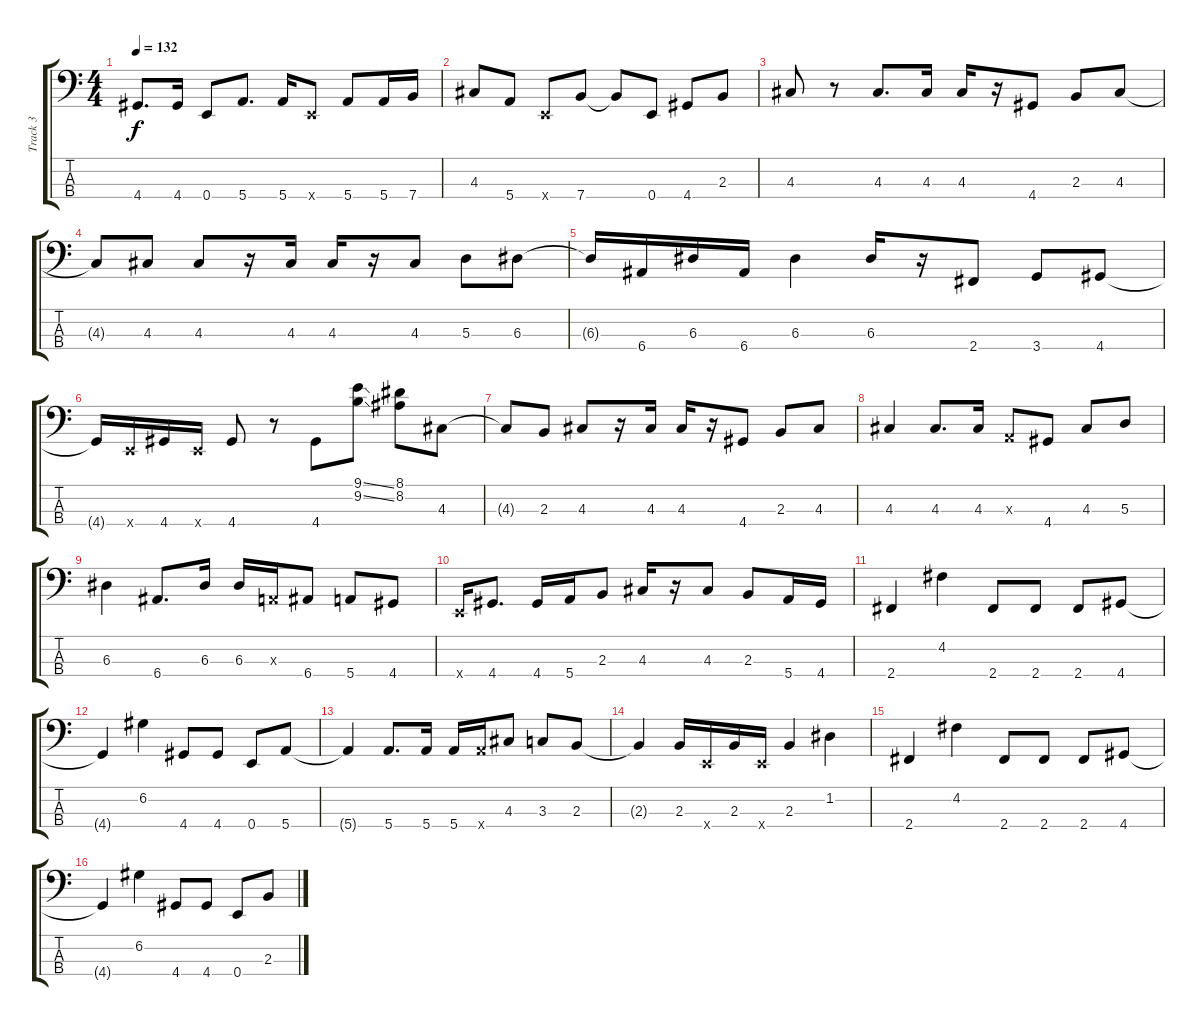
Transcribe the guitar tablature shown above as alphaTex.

\track ("Track 3" "Track 3") {instrument electricbassfinger}
\staff {score tabs}
\tuning (G2 D2 A1 E1) {hide}
\ts (4 4)
\tempo 132
\clef f4
\ks c
4.4.8{d dy f} 4.4.16 0.4.8 5.4.8{d} 5.4.16 0.4{x}.8 5.4.8 5.4.16 7.4.16 |
4.3.8 5.4.8 0.4{x}.8 7.4.8 7.4{t}.8 0.4.8 4.4.8 2.3.8 |
4.3.8 r.8 4.3.8{d} 4.3.16 4.3.16 r.16 4.4.8 2.3.8 4.3.8 |
4.3{t}.8 4.3.8 4.3.8 r.16 4.3.16 4.3.16 r.16 4.3.8 5.3.8 6.3.8 |
6.3{t}.16 6.4.16 6.3.16 6.4.16 6.3.4 6.3.16 r.16 2.4.8 3.4.8 4.4.8 |
4.4{t}.16 0.4{x}.16 4.4.16 0.4{x}.16 4.4.8 r.8 4.4.8 (9.1{ss} 9.2{ss}).8 (8.1 8.2).8 4.3.8 |
4.3{t}.8 2.3.8 4.3.8 r.16 4.3.16 4.3.16 r.16 4.4.8 2.3.8 4.3.8 |
4.3.4 4.3.8{d} 4.3.16 0.3{x}.8 4.4.8 4.3.8 5.3.8 |
6.3.4 6.4.8{d} 6.3.16 6.3.16 0.3{x}.16 6.4.8 5.4.8 4.4.8 |
0.4{x}.16 4.4.8{d} 4.4.16 5.4.16 2.3.8 4.3.16 r.16 4.3.8 2.3.8 5.4.16 4.4.16 |
2.4.4 4.2.4 2.4.8 2.4.8 2.4.8 4.4.8 |
4.4{t}.4 6.2.4 4.4.8 4.4.8 0.4.8 5.4.8 |
5.4{t}.4 5.4.8{d} 5.4.16 5.4.16 5.4{x}.16 4.3.8 3.3.8 2.3.8 |
2.3{t}.4 2.3.16 0.4{x}.16 2.3.16 0.4{x}.16 2.3.4 1.2.4 |
2.4.4 4.2.4 2.4.8 2.4.8 2.4.8 4.4.8 |
4.4{t}.4 6.2.4 4.4.8 4.4.8 0.4.8 2.3.8
